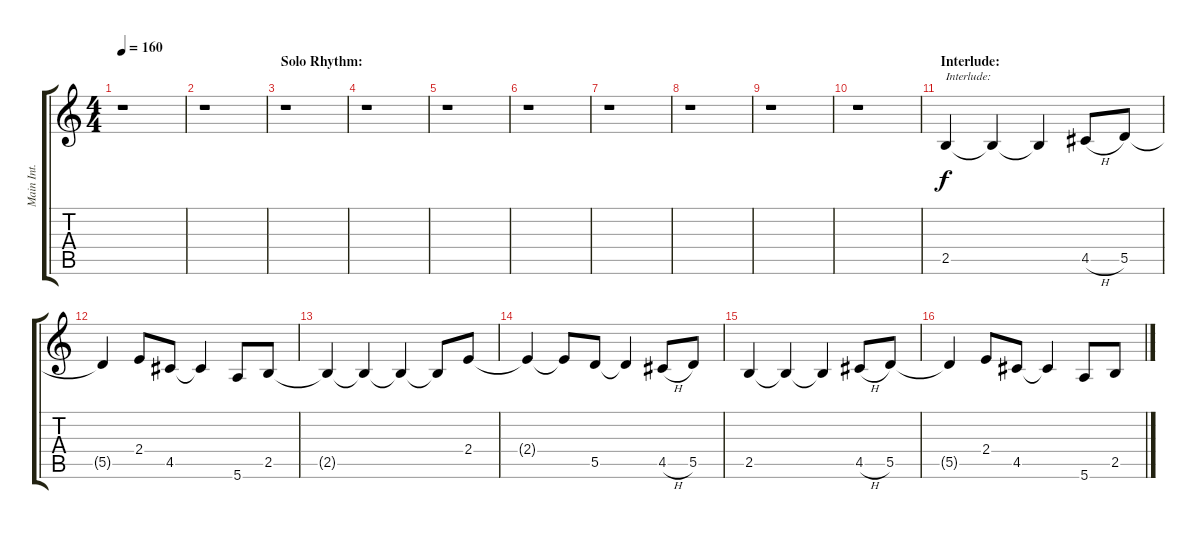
\track ("Main Int. Track A" "Main Int. ") {instrument distortionguitar}
\staff {score tabs}
\tuning (E4 B3 G3 D3 A2 E2) {hide}
\ts (4 4)
\tempo 160
\clef g2
\ks c
r.1{dy f} |
r.1 |
\section ("" "Solo Rhythm:")
r.1 |
r.1 |
r.1 |
r.1 |
r.1 |
r.1 |
r.1 |
r.1 |
\section ("" "Interlude:")
2.5.4{txt "Interlude:"} 2.5{t}.4 2.5{t}.4 4.5{h}.8 5.5.8 |
5.5{t}.4 2.4.8 4.5.8 4.5{t}.4 5.6.8 2.5.8 |
2.5{t}.4 2.5{t}.4 2.5{t}.4 2.5{t}.8 2.4.8 |
2.4{t}.4 2.4{t}.8 5.5.8 5.5{t}.4 4.5{h}.8 5.5.8 |
2.5.4 2.5{t}.4 2.5{t}.4 4.5{h}.8 5.5.8 |
5.5{t}.4 2.4.8 4.5.8 4.5{t}.4 5.6.8 2.5.8
